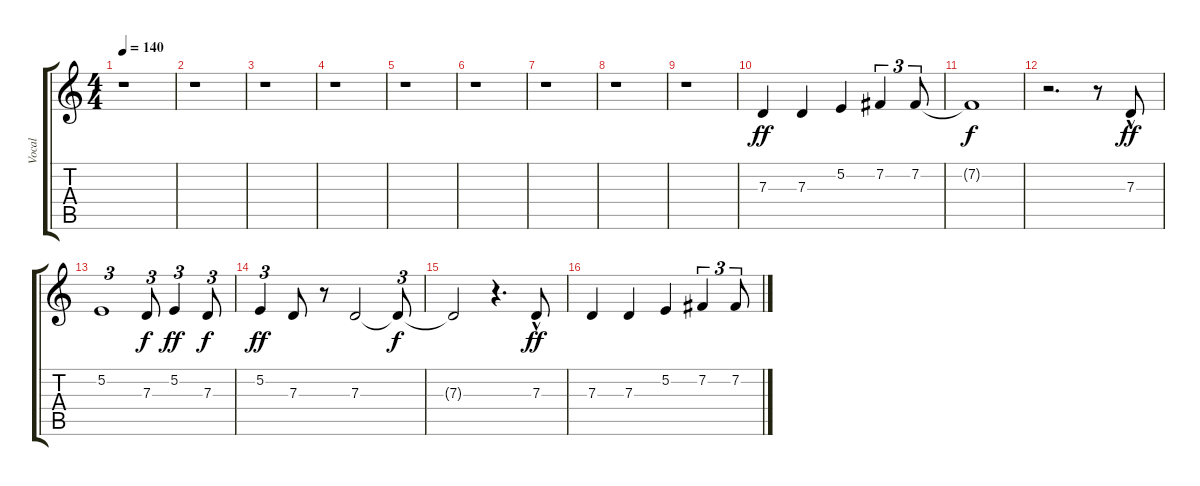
\track ("Vocal" "Vocal") {instrument tenorsax}
\staff {score tabs}
\tuning (E4 B3 G3 D3 A2 E2) {hide}
\ts (4 4)
\tempo 140
\clef g2
\ks c
r.1{dy f} |
r.1 |
r.1 |
r.1 |
r.1 |
r.1 |
r.1 |
r.1 |
r.1 |
7.3.4{dy ff} 7.3.4 5.2.4 7.2.4{tu (3 2)} 7.2.8{tu (3 2)} |
7.2{t}.1{dy f} |
r.2{d} r.8 7.3{hac}.8{dy ff} |
5.2.1{tu (3 2)} 7.3.8{tu (3 2) dy f} 5.2.4{tu (3 2) dy ff} 7.3.8{tu (3 2) dy f} |
5.2.4{tu (3 2) dy ff} 7.3.8 r.8 7.3.2 7.3{t}.8{tu (3 2) dy f} |
7.3{t}.2 r.4{d} 7.3{hac}.8{dy ff} |
7.3.4 7.3.4 5.2.4 7.2.4{tu (3 2)} 7.2.8{tu (3 2)}
